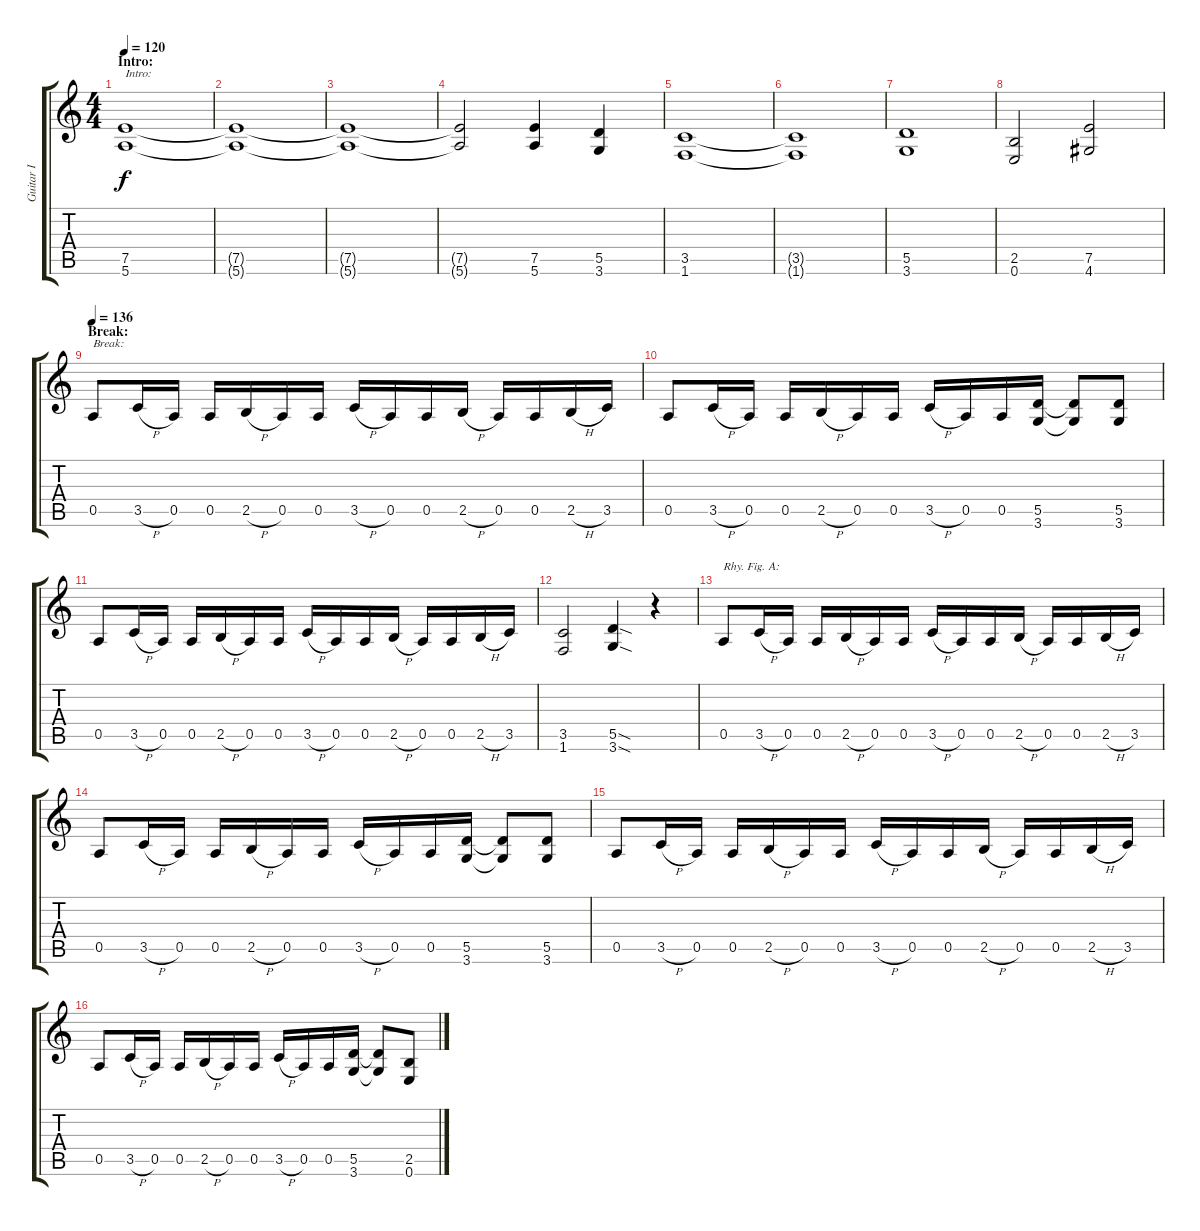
\track ("Guitar I" "Guitar I") {instrument distortionguitar}
\staff {score tabs}
\tuning (E4 B3 G3 D3 A2 E2) {hide}
\ts (4 4)
\section ("" "Intro:")
\tempo 120
\tempo 160
\tempo 120
\clef g2
\ks c
(7.5 5.6).1{txt "Intro:" dy f instrument distortionguitar} |
(7.5{t} 5.6{t}).1 |
(7.5{t} 5.6{t}).1 |
(7.5{t} 5.6{t}).2 (7.5 5.6).4 (5.5 3.6).4 |
(3.5 1.6).1 |
(3.5{t} 1.6{t}).1 |
(5.5 3.6).1 |
(2.5 0.6).2 (7.5 4.6).2 |
\section ("" "Break:")
\tempo 136
0.5.8{txt "Break:"} 3.5{h}.16 0.5.16 0.5.16 2.5{h}.16 0.5.16 0.5.16 3.5{h}.16 0.5.16 0.5.16 2.5{h}.16 0.5.16 0.5.16 2.5{h}.16 3.5.16 |
0.5.8 3.5{h}.16 0.5.16 0.5.16 2.5{h}.16 0.5.16 0.5.16 3.5{h}.16 0.5.16 0.5.16 (5.5 3.6).16 (5.5{t} 3.6{t}).8 (5.5 3.6).8 |
0.5.8 3.5{h}.16 0.5.16 0.5.16 2.5{h}.16 0.5.16 0.5.16 3.5{h}.16 0.5.16 0.5.16 2.5{h}.16 0.5.16 0.5.16 2.5{h}.16 3.5.16 |
(3.5 1.6).2 (5.5{sod} 3.6{sod}).4 r.4 |
0.5.8{txt "Rhy. Fig. A:"} 3.5{h}.16 0.5.16 0.5.16 2.5{h}.16 0.5.16 0.5.16 3.5{h}.16 0.5.16 0.5.16 2.5{h}.16 0.5.16 0.5.16 2.5{h}.16 3.5.16 |
0.5.8 3.5{h}.16 0.5.16 0.5.16 2.5{h}.16 0.5.16 0.5.16 3.5{h}.16 0.5.16 0.5.16 (5.5 3.6).16 (5.5{t} 3.6{t}).8 (5.5 3.6).8 |
0.5.8 3.5{h}.16 0.5.16 0.5.16 2.5{h}.16 0.5.16 0.5.16 3.5{h}.16 0.5.16 0.5.16 2.5{h}.16 0.5.16 0.5.16 2.5{h}.16 3.5.16 |
0.5.8 3.5{h}.16 0.5.16 0.5.16 2.5{h}.16 0.5.16 0.5.16 3.5{h}.16 0.5.16 0.5.16 (5.5 3.6).16 (5.5{t} 3.6{t}).8 (2.5 0.6).8
